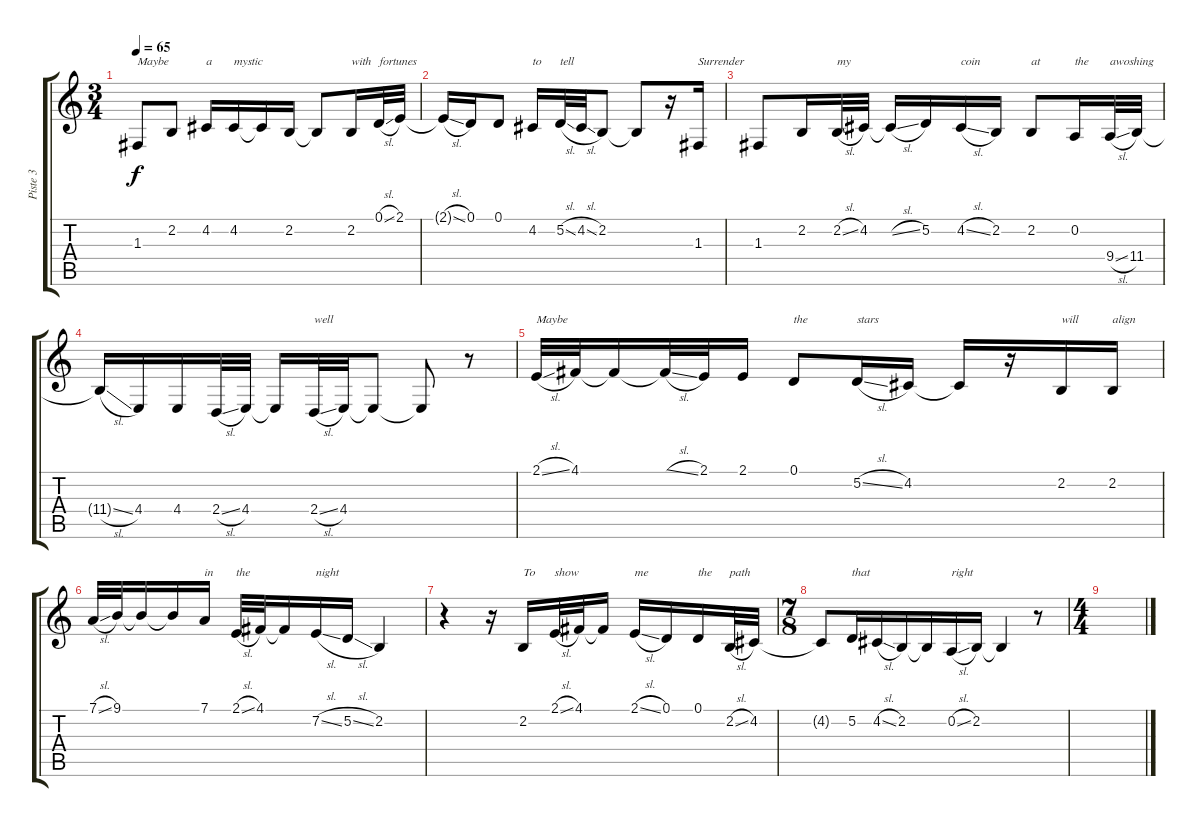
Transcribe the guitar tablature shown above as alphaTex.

\track ("Piste 3" "Piste 3") {instrument violin}
\staff {score tabs}
\tuning (D4 A3 F3 C3 G2 D2) {hide}
\ts (3 4)
\tempo 65
\clef g2
\ks c
1.3.8{txt "Maybe" dy f} 2.2.8 4.2.16{txt "a"} 4.2.16{txt "mystic"} 4.2{t}.16 2.2.16 2.2{t}.8 2.2.16{txt "with"} 0.1{sl}.32{txt "fortunes"} 2.1.32 |
2.1{sl t}.16 0.1.16 0.1.8 4.2.16{txt "to"} 5.2{sl}.32{txt "tell"} 4.2{sl}.32 2.2.8 2.2{t}.8 r.16 1.3.16{txt "Surrender"} |
1.3.8 2.2.16 2.2{sl}.32{txt "my"} 4.2.32 4.2{sl t}.16 5.2.16 4.2{sl}.16{txt "coin"} 2.2.16 2.2.8{txt "at"} 0.2.16{txt "the"} 9.4{sl}.32{txt "awoshing"} 11.4.32 |
11.4{sl t}.16 4.4.16 4.4.16 2.4{sl}.32 4.4.32 4.4{t}.16 2.4{sl}.32{txt "well"} 4.4.32 4.4{t}.8 4.4{t}.8 r.8 |
2.1{sl}.32{txt "Maybe"} 4.1.32 4.1{t}.16 4.1{sl t}.32 2.1.32 2.1.16 0.1.8{txt "the"} 5.2{sl}.16{txt "stars"} 4.2.16 4.2{t}.16 r.16 2.2.16{txt "will"} 2.2.16{txt "align"} |
7.1{sl}.32 9.1.32 9.1{t}.16 9.1{t}.16 7.1.16{txt "in"} 2.1{sl}.32{txt "the"} 4.1.32 4.1{t}.16 7.2{sl}.16{txt "night"} 5.2{sl}.16 2.2.4 |
r.4 r.16 2.2.16{txt "To"} 2.1{sl}.32{txt "show"} 4.1.32 4.1{t}.16 2.1{sl}.16{txt "me"} 0.1.16 0.1.16{txt "the"} 2.2{sl}.32{txt "path"} 4.2.32 |
\ts (7 8)
4.2{t}.8 5.2.16{txt "that"} 4.2{sl}.16 2.2.16 2.2{t}.16 0.2{sl}.16{txt "right"} 2.2.16 2.2{t}.4 r.8 |
\ts (4 4)
